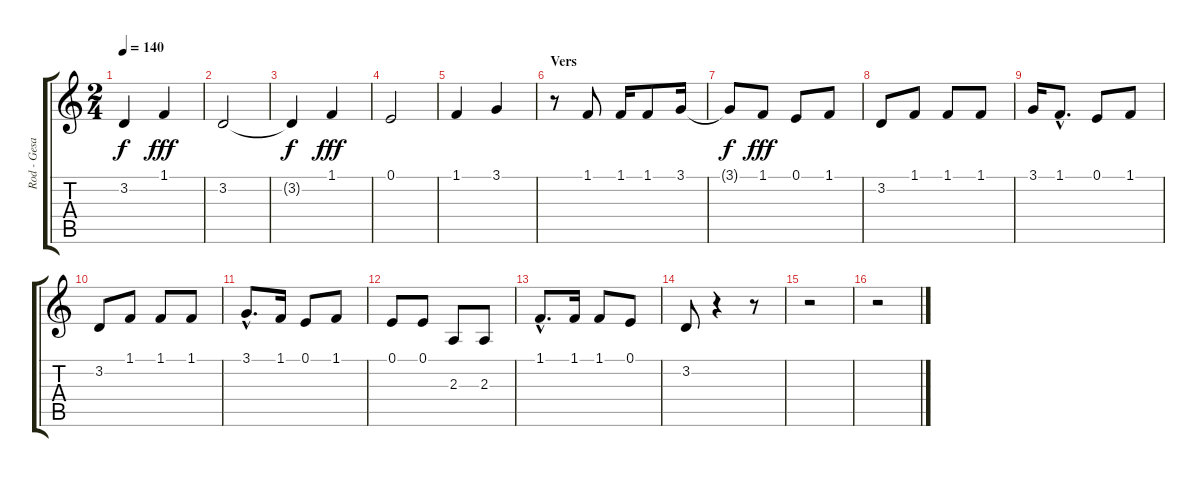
\track ("Rod - Gesang" "Rod - Gesa") {instrument baritonesax}
\staff {score tabs}
\tuning (E4 B3 G3 D3 A2 E2) {hide}
\ts (2 4)
\tempo 140
\clef g2
\ks c
3.2{t}.4{dy f} 1.1.4{dy fff} |
3.2.2 |
3.2{t}.4{dy f} 1.1.4{dy fff} |
0.1.2 |
1.1.4 3.1.4 |
\section ("" "Vers")
r.8 1.1.8 1.1.16 1.1.8 3.1.16 |
3.1{t}.8{dy f} 1.1.8{dy fff} 0.1.8 1.1.8 |
3.2.8 1.1.8 1.1.8 1.1.8 |
3.1.16 1.1{hac}.8{d} 0.1.8 1.1.8 |
3.2.8 1.1.8 1.1.8 1.1.8 |
3.1{hac}.8{d} 1.1.16 0.1.8 1.1.8 |
0.1.8 0.1.8 2.3.8 2.3.8 |
1.1{hac}.8{d} 1.1.16 1.1.8 0.1.8 |
3.2.8 r.4 r.8 |
r.2 |
r.2
